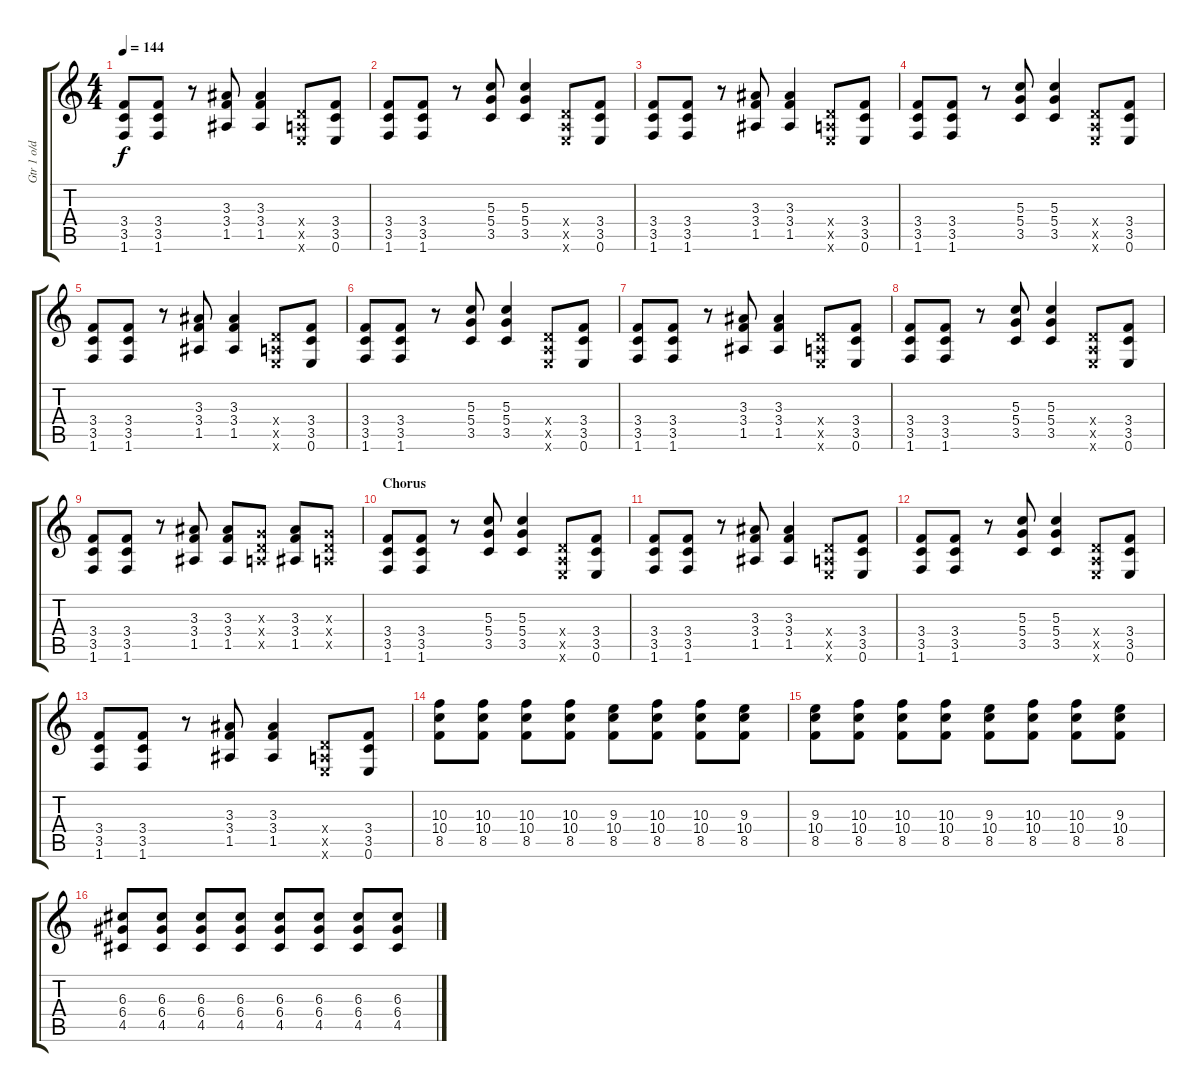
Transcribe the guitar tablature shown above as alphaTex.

\track ("Gtr 1 o/d" "Gtr 1 o/d") {instrument overdrivenguitar}
\staff {score tabs}
\tuning (E4 B3 G3 D3 A2 E2) {hide}
\ts (4 4)
\tempo 144
\clef g2
\ks c
(3.4 3.5 1.6).8{dy f} (3.4 3.5 1.6).8 r.8 (3.3 3.4 1.5).8 (3.3 3.4 1.5).4 (0.4{x} 0.5{x} 0.6{x}).8 (3.4 3.5 0.6).8 |
(3.4 3.5 1.6).8 (3.4 3.5 1.6).8 r.8 (5.3 5.4 3.5).8 (5.3 5.4 3.5).4 (0.4{x} 0.5{x} 0.6{x}).8 (3.4 3.5 0.6).8 |
(3.4 3.5 1.6).8 (3.4 3.5 1.6).8 r.8 (3.3 3.4 1.5).8 (3.3 3.4 1.5).4 (0.4{x} 0.5{x} 0.6{x}).8 (3.4 3.5 0.6).8 |
(3.4 3.5 1.6).8 (3.4 3.5 1.6).8 r.8 (5.3 5.4 3.5).8 (5.3 5.4 3.5).4 (0.4{x} 0.5{x} 0.6{x}).8 (3.4 3.5 0.6).8 |
(3.4 3.5 1.6).8 (3.4 3.5 1.6).8 r.8 (3.3 3.4 1.5).8 (3.3 3.4 1.5).4 (0.4{x} 0.5{x} 0.6{x}).8 (3.4 3.5 0.6).8 |
(3.4 3.5 1.6).8 (3.4 3.5 1.6).8 r.8 (5.3 5.4 3.5).8 (5.3 5.4 3.5).4 (0.4{x} 0.5{x} 0.6{x}).8 (3.4 3.5 0.6).8 |
(3.4 3.5 1.6).8 (3.4 3.5 1.6).8 r.8 (3.3 3.4 1.5).8 (3.3 3.4 1.5).4 (0.4{x} 0.5{x} 0.6{x}).8 (3.4 3.5 0.6).8 |
(3.4 3.5 1.6).8 (3.4 3.5 1.6).8 r.8 (5.3 5.4 3.5).8 (5.3 5.4 3.5).4 (0.4{x} 0.5{x} 0.6{x}).8 (3.4 3.5 0.6).8 |
(3.4 3.5 1.6).8 (3.4 3.5 1.6).8 r.8 (3.3 3.4 1.5).8 (3.3 3.4 1.5).8 (0.3{x} 0.4{x} 0.5{x}).8 (3.3 3.4 1.5).8 (0.3{x} 0.4{x} 0.5{x}).8 |
\section ("" "Chorus")
(3.4 3.5 1.6).8 (3.4 3.5 1.6).8 r.8 (5.3 5.4 3.5).8 (5.3 5.4 3.5).4 (0.4{x} 0.5{x} 0.6{x}).8 (3.4 3.5 0.6).8 |
(3.4 3.5 1.6).8 (3.4 3.5 1.6).8 r.8 (3.3 3.4 1.5).8 (3.3 3.4 1.5).4 (0.4{x} 0.5{x} 0.6{x}).8 (3.4 3.5 0.6).8 |
(3.4 3.5 1.6).8 (3.4 3.5 1.6).8 r.8 (5.3 5.4 3.5).8 (5.3 5.4 3.5).4 (0.4{x} 0.5{x} 0.6{x}).8 (3.4 3.5 0.6).8 |
(3.4 3.5 1.6).8 (3.4 3.5 1.6).8 r.8 (3.3 3.4 1.5).8 (3.3 3.4 1.5).4 (0.4{x} 0.5{x} 0.6{x}).8 (3.4 3.5 0.6).8 |
(10.3 10.4 8.5).8 (10.3 10.4 8.5).8 (10.3 10.4 8.5).8 (10.3 10.4 8.5).8 (9.3 10.4 8.5).8 (10.3 10.4 8.5).8 (10.3 10.4 8.5).8 (9.3 10.4 8.5).8 |
(9.3 10.4 8.5).8 (10.3 10.4 8.5).8 (10.3 10.4 8.5).8 (10.3 10.4 8.5).8 (9.3 10.4 8.5).8 (10.3 10.4 8.5).8 (10.3 10.4 8.5).8 (9.3 10.4 8.5).8 |
(6.3 6.4 4.5).8 (6.3 6.4 4.5).8 (6.3 6.4 4.5).8 (6.3 6.4 4.5).8 (6.3 6.4 4.5).8 (6.3 6.4 4.5).8 (6.3 6.4 4.5).8 (6.3 6.4 4.5).8
